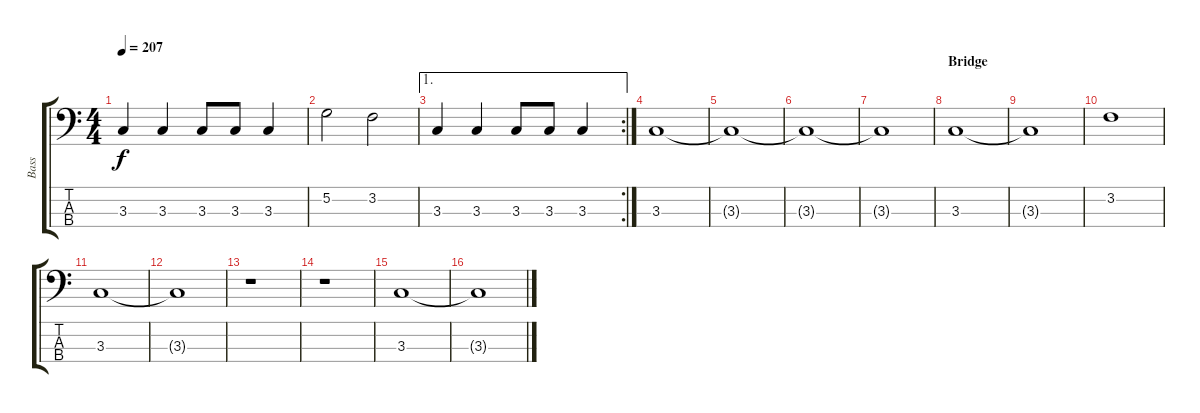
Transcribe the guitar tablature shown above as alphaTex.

\track ("Bass" "Bass") {instrument electricbasspick}
\staff {score tabs}
\tuning (G2 D2 A1 E1) {hide}
\ts (4 4)
\tempo 207
\clef f4
\ks c
3.3.4{dy f} 3.3.4 3.3.8 3.3.8 3.3.4 |
5.2.2 3.2.2 |
\ae 1
\rc 2
3.3.4 3.3.4 3.3.8 3.3.8 3.3.4 |
3.3.1 |
3.3{t}.1 |
3.3{t}.1 |
3.3{t}.1 |
\section ("" "Bridge")
3.3.1 |
3.3{t}.1 |
3.2.1 |
3.3.1 |
3.3{t}.1 |
r.1 |
r.1 |
3.3.1 |
3.3{t}.1
